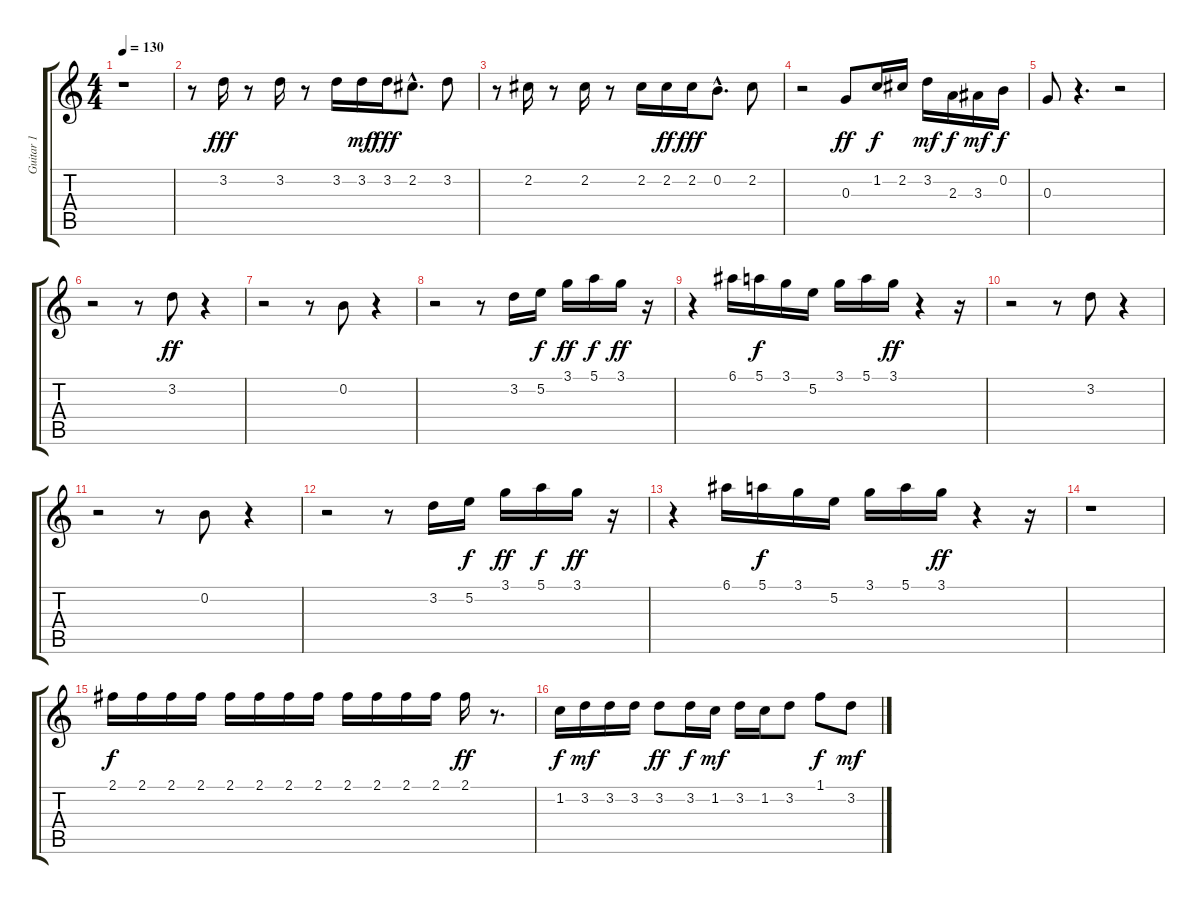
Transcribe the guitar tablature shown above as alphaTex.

\track ("Guitar 1" "Guitar 1") {instrument overdrivenguitar}
\staff {score tabs}
\tuning (E4 B3 G3 D3 A2 E2) {hide}
\ts (4 4)
\tempo 130
\clef g2
\ks c
r.1{dy fff} |
r.8 3.2.16 r.8 3.2.16 r.8 3.2.16 3.2.16{dy mf} 3.2.16{dy fff} 2.2{hac}.8{d} 3.2.8 |
r.8 2.2.16 r.8 2.2.16 r.8 2.2.16 2.2.16{dy ff} 2.2.16{dy fff} 0.2{hac}.8{d} 2.2.8 |
r.2 0.3.8{dy ff} 1.2.16{dy f} 2.2.16 3.2.16{dy mf} 2.3.16{dy f} 3.3.16{dy mf} 0.2.16{dy f} |
0.3.8 r.4{d} r.2 |
r.2 r.8 3.2.8{dy ff} r.4 |
r.2 r.8 0.2.8 r.4 |
r.2 r.8 3.2.16 5.2.16{dy f} 3.1.16{dy ff} 5.1.16{dy f} 3.1.16{dy ff} r.16 |
r.4 6.1.16 5.1.16{dy f} 3.1.16 5.2.16 3.1.16 5.1.16 3.1.16{dy ff} r.4 r.16 |
r.2 r.8 3.2.8 r.4 |
r.2 r.8 0.2.8 r.4 |
r.2 r.8 3.2.16 5.2.16{dy f} 3.1.16{dy ff} 5.1.16{dy f} 3.1.16{dy ff} r.16 |
r.4 6.1.16 5.1.16{dy f} 3.1.16 5.2.16 3.1.16 5.1.16 3.1.16{dy ff} r.4 r.16 |
r.1 |
2.1.16{dy f} 2.1.16 2.1.16 2.1.16 2.1.16 2.1.16 2.1.16 2.1.16 2.1.16 2.1.16 2.1.16 2.1.16 2.1.16{dy ff} r.8{d} |
1.2.16{dy f} 3.2.16{dy mf} 3.2.16 3.2.16 3.2.8{dy ff} 3.2.16{dy f} 1.2.16{dy mf} 3.2.16 1.2.16 3.2.8 1.1.8{dy f} 3.2.8{dy mf}
